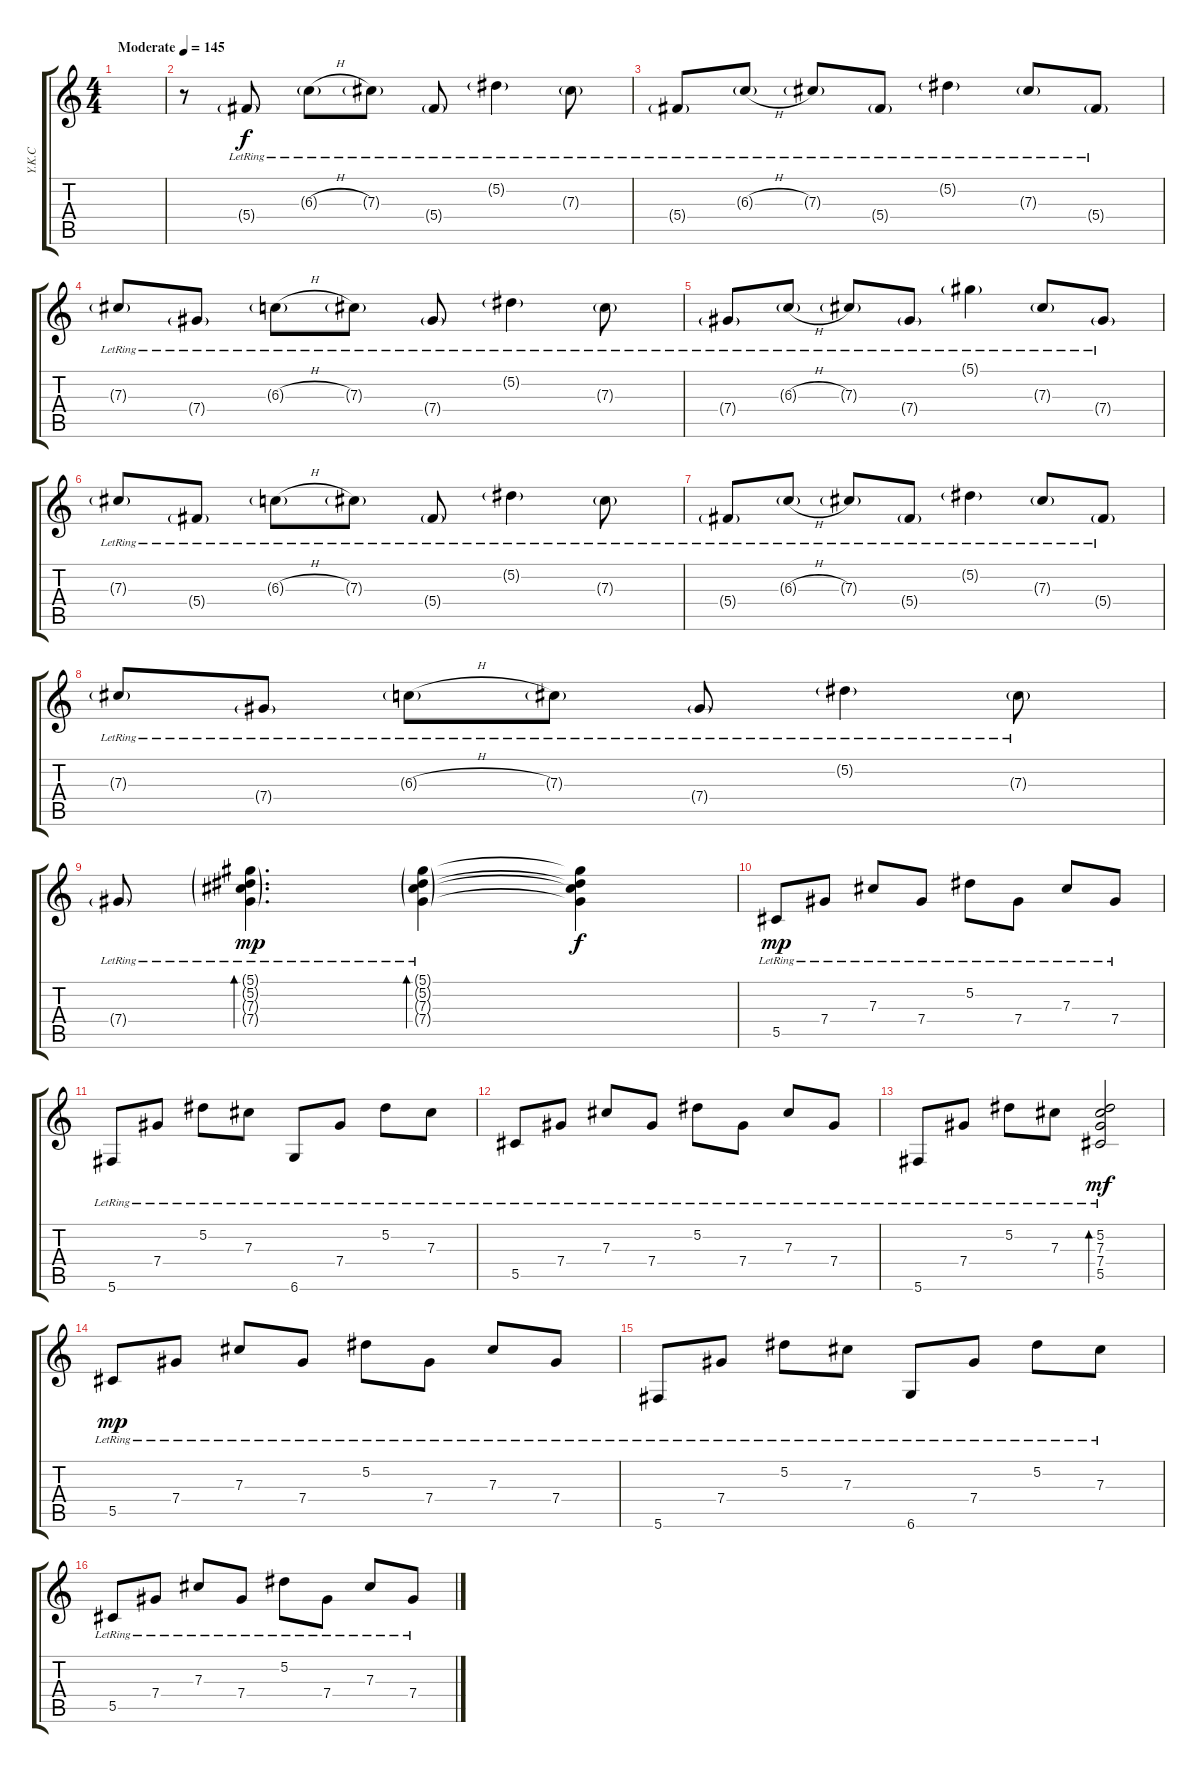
\track ("Y.K.C" "Y.K.C") {instrument electricguitarjazz}
\staff {score tabs}
\tuning (Eb4 Bb3 Gb3 Db3 Ab2 Db2) {hide}
\ts (4 4)
\tempo (145 "Moderate")
\clef g2
\ks c
|
r.8 5.4{g lr}.8 6.3{h g lr}.8 7.3{g lr}.8 5.4{g lr}.8 5.2{g lr}.4 7.3{g lr}.8 |
5.4{g lr}.8 6.3{h g lr}.8 7.3{g lr}.8 5.4{g lr}.8 5.2{g lr}.4 7.3{g lr}.8 5.4{g lr}.8 |
7.3{g lr}.8 7.4{g lr}.8 6.3{h g lr}.8 7.3{g lr}.8 7.4{g lr}.8 5.2{g lr}.4 7.3{g lr}.8 |
7.4{g lr}.8 6.3{h g lr}.8 7.3{g lr}.8 7.4{g lr}.8 5.1{g lr}.4 7.3{g lr}.8 7.4{g lr}.8 |
7.3{g lr}.8 5.4{g lr}.8 6.3{h g lr}.8 7.3{g lr}.8 5.4{g lr}.8 5.2{g lr}.4 7.3{g lr}.8 |
5.4{g lr}.8 6.3{h g lr}.8 7.3{g lr}.8 5.4{g lr}.8 5.2{g lr}.4 7.3{g lr}.8 5.4{g lr}.8 |
7.3{g lr}.8 7.4{g lr}.8 6.3{h g lr}.8 7.3{g lr}.8 7.4{g lr}.8 5.2{g lr}.4 7.3{g lr}.8 |
7.4{g lr}.8 (5.1{g lr} 5.2{g lr} 7.3{g lr} 7.4{g lr}).4{d bd 60 dy mp} (5.1{g lr} 5.2{g lr} 7.3{g lr} 7.4{g lr}).4{bd 60} (5.1{t} 5.2{t} 7.3{t} 7.4{t}).4{dy f} |
5.5{lr}.8{dy mp} 7.4{lr}.8 7.3{lr}.8 7.4{lr}.8 5.2{lr}.8 7.4{lr}.8 7.3{lr}.8 7.4{lr}.8 |
5.6{lr}.8 7.4{lr}.8 5.2{lr}.8 7.3{lr}.8 6.6{lr}.8 7.4{lr}.8 5.2{lr}.8 7.3{lr}.8 |
5.5{lr}.8 7.4{lr}.8 7.3{lr}.8 7.4{lr}.8 5.2{lr}.8 7.4{lr}.8 7.3{lr}.8 7.4{lr}.8 |
5.6{lr}.8 7.4{lr}.8 5.2{lr}.8 7.3{lr}.8 (5.2{lr} 7.3{lr} 7.4{lr} 5.5{lr}).2{bd 120 dy mf} |
5.5{lr}.8{dy mp} 7.4{lr}.8 7.3{lr}.8 7.4{lr}.8 5.2{lr}.8 7.4{lr}.8 7.3{lr}.8 7.4{lr}.8 |
5.6{lr}.8 7.4{lr}.8 5.2{lr}.8 7.3{lr}.8 6.6{lr}.8 7.4{lr}.8 5.2{lr}.8 7.3{lr}.8 |
5.5{lr}.8 7.4{lr}.8 7.3{lr}.8 7.4{lr}.8 5.2{lr}.8 7.4{lr}.8 7.3{lr}.8 7.4{lr}.8
